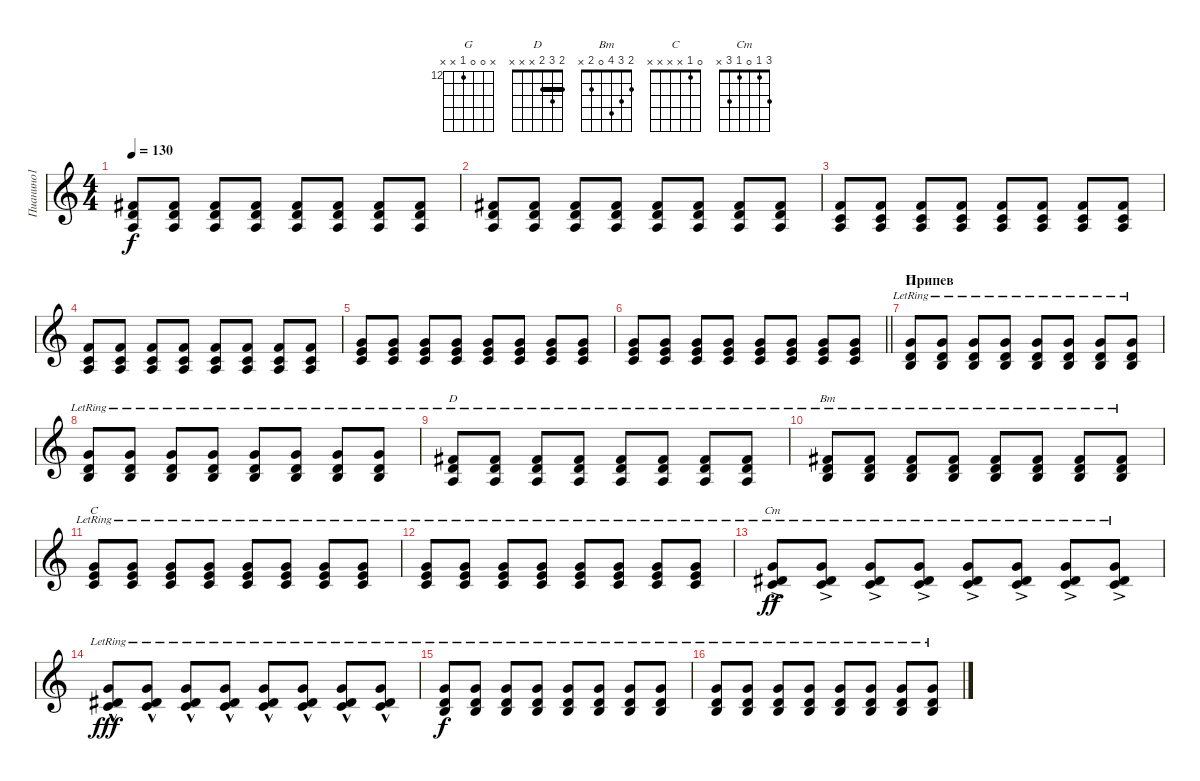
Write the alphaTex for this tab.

\track ("Пианино1" "Пианино1") {instrument brightacousticpiano}
\staff {score}
\tuning (E4 B3 G3 D3 A2 E2) {hide}
\chord ("G" x 0 0 12 x x) {firstfret 12}
\chord ("D" 2 3 2 x x x) {barre 2}
\chord ("Bm" 2 3 4 0 2 x)
\chord ("C" 0 1 x x x x)
\chord ("Cm" 3 1 0 1 3 x)
\ts (4 4)
\tempo 130
\clef g2
\ks c
(2.1 3.2 2.3).8{dy f} (2.1 3.2 2.3).8 (2.1 3.2 2.3).8 (2.1 3.2 2.3).8 (2.1 3.2 2.3).8 (2.1 3.2 2.3).8 (2.1 3.2 2.3).8 (2.1 3.2 2.3).8 |
(2.1 3.2 2.3).8 (2.1 3.2 2.3).8 (2.1 3.2 2.3).8 (2.1 3.2 2.3).8 (2.1 3.2 2.3).8 (2.1 3.2 2.3).8 (2.1 3.2 2.3).8 (2.1 3.2 2.3).8 |
(1.1 1.2 2.3).8 (1.1 1.2 2.3).8 (1.1 1.2 2.3).8 (1.1 1.2 2.3).8 (1.1 1.2 2.3).8 (1.1 1.2 2.3).8 (1.1 1.2 2.3).8 (1.1 1.2 2.3).8 |
(1.1 1.2 2.3).8 (1.1 1.2 2.3).8 (1.1 1.2 2.3).8 (1.1 1.2 2.3).8 (1.1 1.2 2.3).8 (1.1 1.2 2.3).8 (1.1 1.2 2.3).8 (1.1 1.2 2.3).8 |
(0.1 1.2 12.3).8 (0.1 1.2 12.3).8 (0.1 1.2 12.3).8 (0.1 1.2 12.3).8 (0.1 1.2 12.3).8 (0.1 1.2 12.3).8 (0.1 1.2 12.3).8 (0.1 1.2 12.3).8 |
\barLineRight lightlight
(0.1 1.2 12.3).8 (0.1 1.2 12.3).8 (0.1 1.2 12.3).8 (0.1 1.2 12.3).8 (0.1 1.2 12.3).8 (0.1 1.2 12.3).8 (0.1 1.2 12.3).8 (0.1 1.2 12.3).8 |
\section ("" "Припев")
(3.1{lr} 0.2{lr} 12.4{lr}).8{ch "G"} (3.1{lr} 0.2{lr} 12.4{lr}).8 (3.1{lr} 0.2{lr} 12.4{lr}).8 (3.1{lr} 0.2{lr} 12.4{lr}).8 (3.1{lr} 0.2{lr} 12.4{lr}).8 (3.1{lr} 0.2{lr} 12.4{lr}).8 (3.1{lr} 0.2{lr} 12.4{lr}).8 (3.1{lr} 0.2{lr} 12.4{lr}).8 |
(3.1{lr} 0.2{lr} 12.4{lr}).8 (3.1{lr} 0.2{lr} 12.4{lr}).8 (3.1{lr} 0.2{lr} 12.4{lr}).8 (3.1{lr} 0.2{lr} 12.4{lr}).8 (3.1{lr} 0.2{lr} 12.4{lr}).8 (3.1{lr} 0.2{lr} 12.4{lr}).8 (3.1{lr} 0.2{lr} 12.4{lr}).8 (3.1{lr} 0.2{lr} 12.4{lr}).8 |
(2.1{lr} 3.2{lr} 2.3{lr}).8{ch "D"} (2.1{lr} 3.2{lr} 2.3{lr}).8 (2.1{lr} 3.2{lr} 2.3{lr}).8 (2.1{lr} 3.2{lr} 2.3{lr}).8 (2.1{lr} 3.2{lr} 2.3{lr}).8 (2.1{lr} 3.2{lr} 2.3{lr}).8 (2.1{lr} 3.2{lr} 2.3{lr}).8 (2.1{lr} 3.2{lr} 2.3{lr}).8 |
(2.1{lr} 0.2{lr} 7.3{lr}).8{ch "Bm"} (2.1{lr} 0.2{lr} 7.3{lr}).8 (2.1{lr} 0.2{lr} 7.3{lr}).8 (2.1{lr} 0.2{lr} 7.3{lr}).8 (2.1{lr} 0.2{lr} 7.3{lr}).8 (2.1{lr} 0.2{lr} 7.3{lr}).8 (2.1{lr} 0.2{lr} 7.3{lr}).8 (2.1{lr} 0.2{lr} 7.3{lr}).8 |
(0.1{lr} 1.2{lr} 12.3{lr}).8{ch "C"} (0.1{lr} 1.2{lr} 12.3{lr}).8 (0.1{lr} 1.2{lr} 12.3{lr}).8 (0.1{lr} 1.2{lr} 12.3{lr}).8 (0.1{lr} 1.2{lr} 12.3{lr}).8 (0.1{lr} 1.2{lr} 12.3{lr}).8 (0.1{lr} 1.2{lr} 12.3{lr}).8 (0.1{lr} 1.2{lr} 12.3{lr}).8 |
(0.1{lr} 1.2{lr} 12.3{lr}).8 (0.1{lr} 1.2{lr} 12.3{lr}).8 (0.1{lr} 1.2{lr} 12.3{lr}).8 (0.1{lr} 1.2{lr} 12.3{lr}).8 (0.1{lr} 1.2{lr} 12.3{lr}).8 (0.1{lr} 1.2{lr} 12.3{lr}).8 (0.1{lr} 1.2{lr} 12.3{lr}).8 (0.1{lr} 1.2{lr} 12.3{lr}).8 |
(1.2{lr} 12.3{lr} 13.4{ac lr}).8{ch "Cm" dy ff} (1.2{lr} 12.3{lr} 13.4{ac lr}).8 (1.2{lr} 12.3{lr} 13.4{ac lr}).8 (1.2{lr} 12.3{lr} 13.4{ac lr}).8 (1.2{lr} 12.3{lr} 13.4{ac lr}).8 (1.2{lr} 12.3{lr} 13.4{ac lr}).8 (1.2{lr} 12.3{lr} 13.4{ac lr}).8 (1.2{lr} 12.3{lr} 13.4{ac lr}).8 |
(1.2{lr} 12.3{lr} 13.4{hac lr}).8{dy fff} (1.2{lr} 12.3{lr} 13.4{hac lr}).8 (1.2{lr} 12.3{lr} 13.4{hac lr}).8 (1.2{lr} 12.3{lr} 13.4{hac lr}).8 (1.2{lr} 12.3{lr} 13.4{hac lr}).8 (1.2{lr} 12.3{lr} 13.4{hac lr}).8 (1.2{lr} 12.3{lr} 13.4{hac lr}).8 (1.2{lr} 12.3{lr} 13.4{hac lr}).8 |
(3.1{lr} 0.2{lr} 12.4{lr}).8{dy f} (3.1{lr} 0.2{lr} 12.4{lr}).8 (3.1{lr} 0.2{lr} 12.4{lr}).8 (3.1{lr} 0.2{lr} 12.4{lr}).8 (3.1{lr} 0.2{lr} 12.4{lr}).8 (3.1{lr} 0.2{lr} 12.4{lr}).8 (3.1{lr} 0.2{lr} 12.4{lr}).8 (3.1{lr} 0.2{lr} 12.4{lr}).8 |
(3.1{lr} 0.2{lr} 12.4{lr}).8 (3.1{lr} 0.2{lr} 12.4{lr}).8 (3.1{lr} 0.2{lr} 12.4{lr}).8 (3.1{lr} 0.2{lr} 12.4{lr}).8 (3.1{lr} 0.2{lr} 12.4{lr}).8 (3.1{lr} 0.2{lr} 12.4{lr}).8 (3.1{lr} 0.2{lr} 12.4{lr}).8 (3.1{lr} 0.2{lr} 12.4{lr}).8
